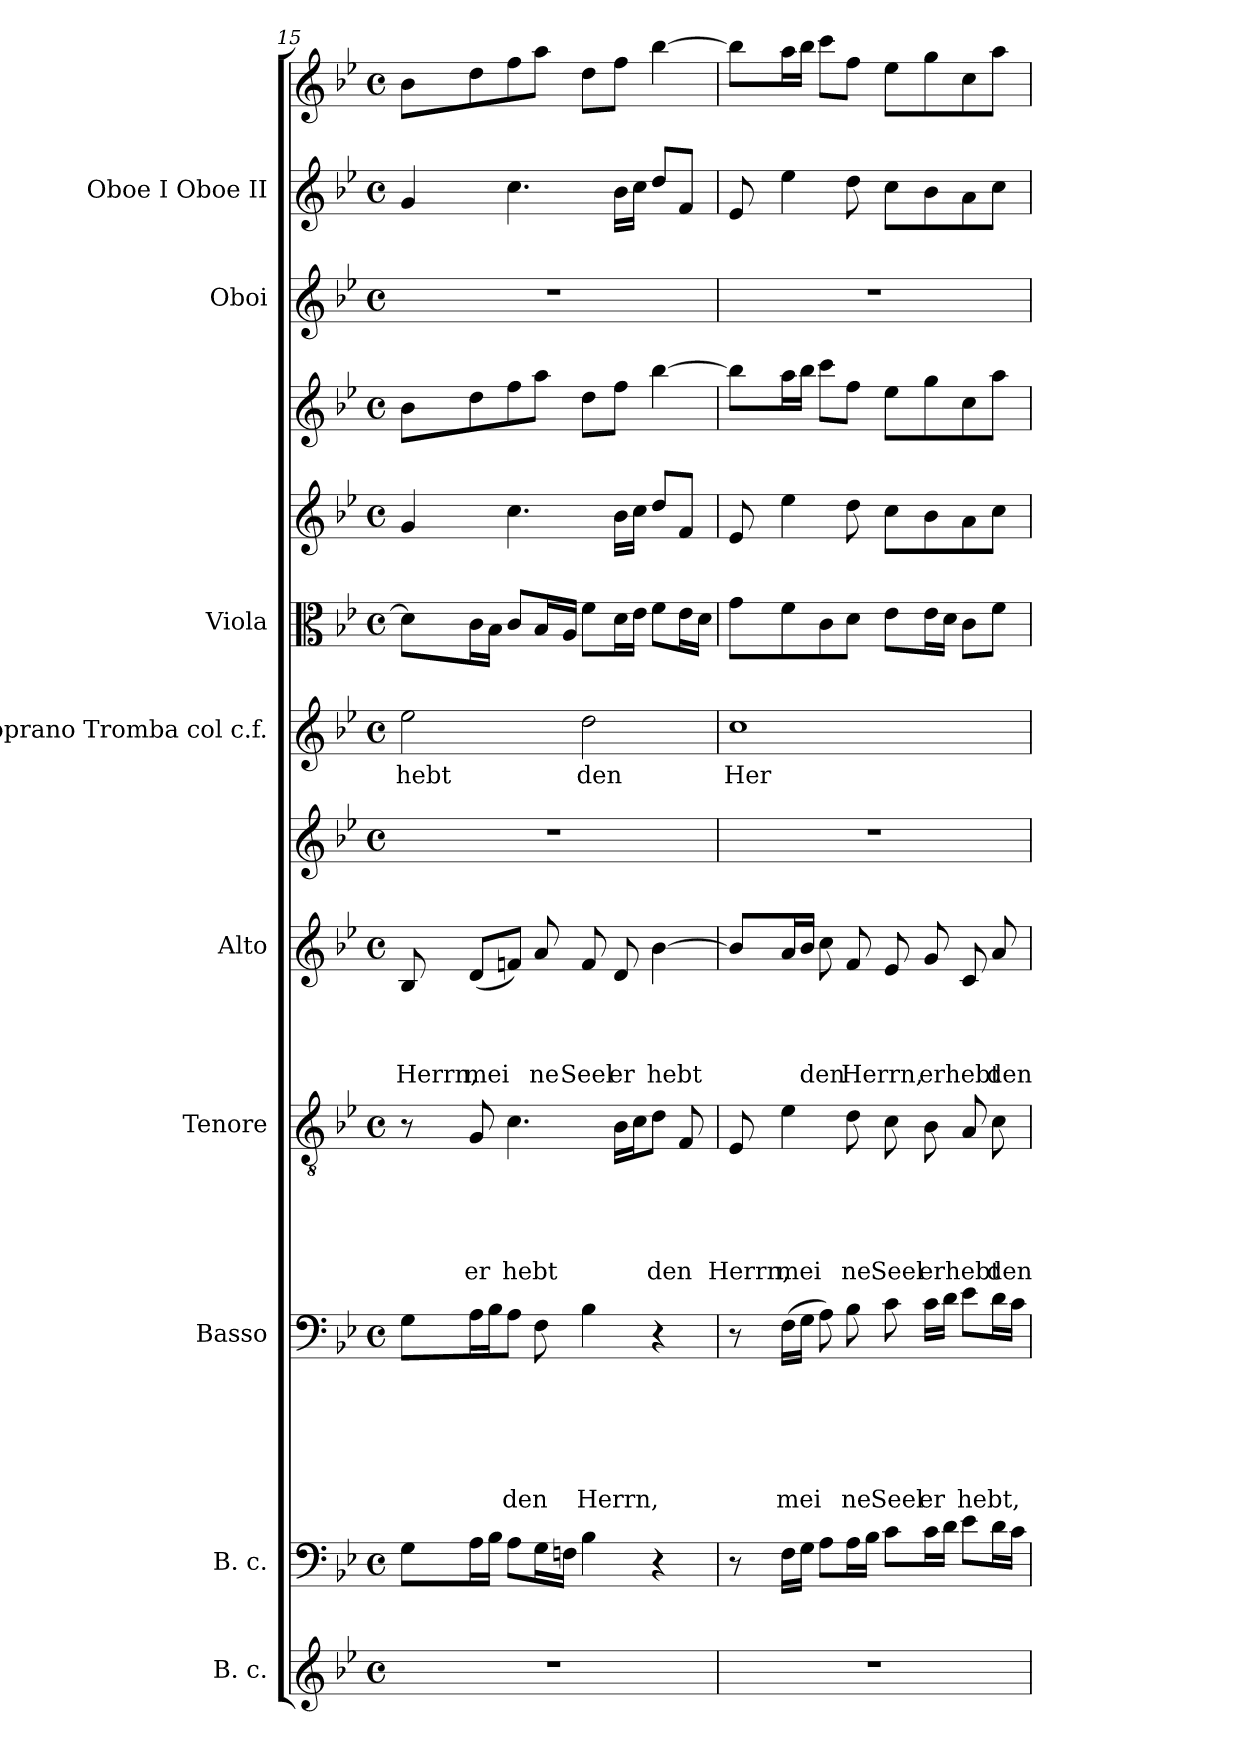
**kern	**kern	**kern	**text	**text	**text	**text	**text	**text	**kern	**text	**text	**text	**text	**text	**kern	**text	**text	**text	**text	**kern	**kern	**text	**kern	**kern	**kern	**kern	**kern	**kern
*part12	*part11	*part10	*part10	*part10	*part10	*part10	*part10	*part10	*part9	*part9	*part9	*part9	*part9	*part9	*part8	*part8	*part8	*part8	*part8	*part7	*part6	*part6	*part5	*part4	*part3	*part2	*part1	*part1
*staff13	*staff12	*staff11	*staff11	*staff11	*staff11	*staff11	*staff11	*staff11	*staff10	*staff10	*staff10	*staff10	*staff10	*staff10	*staff9	*staff9	*staff9	*staff9	*staff9	*staff8	*staff7	*staff7	*staff6	*staff5	*staff4	*staff3	*staff2	*staff1
*I"B. c.	*I"B. c.	*I"Basso	*	*	*	*	*	*	*I"Tenore	*	*	*	*	*	*I"Alto	*	*	*	*	*	*I"Soprano Tromba col c.f.	*	*I"Viola	*	*	*I"Oboi	*I"Oboe I Oboe II	*
*	*I'B. c.	*I'Basso	*	*	*	*	*	*	*I'Tenore	*	*	*	*	*	*I'Alto	*	*	*	*	*	*I'Soprano	*	*I'Viola	*	*	*	*I'Ob	*
*clefG2	*clefF4	*clefF4	*	*	*	*	*	*	*clefGv2	*	*	*	*	*	*clefG2	*	*	*	*	*clefG2	*clefG2	*	*clefC3	*clefG2	*clefG2	*clefG2	*clefG2	*clefG2
*k[b-e-]	*k[b-e-]	*k[b-e-]	*	*	*	*	*	*	*k[b-e-]	*	*	*	*	*	*k[b-e-]	*	*	*	*	*k[b-e-]	*k[b-e-]	*	*k[b-e-]	*k[b-e-]	*k[b-e-]	*k[b-e-]	*k[b-e-]	*k[b-e-]
*B-:	*B-:	*B-:	*	*	*	*	*	*	*B-:	*	*	*	*	*	*B-:	*	*	*	*	*B-:	*B-:	*	*B-:	*B-:	*B-:	*B-:	*B-:	*B-:
*M4/4	*M4/4	*M4/4	*	*	*	*	*	*	*M4/4	*	*	*	*	*	*M4/4	*	*	*	*	*M4/4	*M4/4	*	*M4/4	*M4/4	*M4/4	*M4/4	*M4/4	*M4/4
*met(c)	*met(c)	*met(c)	*	*	*	*	*	*	*met(c)	*	*	*	*	*	*met(c)	*	*	*	*	*met(c)	*met(c)	*	*met(c)	*met(c)	*met(c)	*met(c)	*met(c)	*met(c)
=15	=15	=15	=15	=15	=15	=15	=15	=15	=15	=15	=15	=15	=15	=15	=15	=15	=15	=15	=15	=15	=15	=15	=15	=15	=15	=15	=15	=15
!	!	!	!	!	!	!	!	!	!	!	!	!	!	!	!	!	!	!	!LO:LY:b	!	!	!LO:LY:b	!	!	!	!	!	!
1r	8G>\L	8G\L	.	.	.	.	.	.	8r	.	.	.	.	.	8B-/	.	.	.	Herrn,	1r	2ee-\	-hebt	8d\L]	4g/	8b-\L	1r	4g/	8b-\L
!	!	!	!	!	!	!	!	!	!	!	!	!	!	!LO:LY:b	!	!	!	!	!LO:LY:b	!	!	!	!	!	!	!	!	!
.	16A\L	16A\L	.	.	.	.	.	.	8G/	.	.	.	.	er	(<8d/L	.	.	.	mei	.	.	.	16c\L	.	8dd\	.	.	8dd\
.	16B-\JJ	16B-\J	.	.	.	.	.	.	.	.	.	.	.	.	.	.	.	.	.	.	.	.	16B-\JJ	.	.	.	.	.
!	!	!	!	!	!	!	!	!LO:LY:b	!	!	!	!	!	!LO:LY:b	!	!	!	!	!	!	!	!	!	!	!	!	!	!
.	8A>\L	8A\J	.	.	.	.	.	den	4.c\	.	.	.	.	hebt	8fn/J)	.	.	.	.	.	.	.	8c/L	4.cc\	8ff\	.	4.cc\	8ff\
!	!	!	!	!	!	!	!	!	!	!	!	!	!	!	!	!	!	!	!LO:LY:b	!	!	!	!	!	!	!	!	!
.	16G\L	8F\	.	.	.	.	.	.	.	.	.	.	.	.	8a/	.	.	.	ne	.	.	.	16B-/L	.	8aa\J	.	.	8aa\J
.	16Fn\JJ	.	.	.	.	.	.	.	.	.	.	.	.	.	.	.	.	.	.	.	.	.	16A/JJ	.	.	.	.	.
!	!	!	!	!	!	!	!	!LO:LY:b	!	!	!	!	!	!	!	!	!	!	!LO:LY:b	!	!	!LO:LY:b	!	!	!	!	!	!
.	4B-\	4B-\	.	.	.	.	.	Herrn,	.	.	.	.	.	.	8f/	.	.	.	Seel	.	2dd\	den	8f\L	.	8dd\L	.	.	8dd\L
!	!	!	!	!	!	!	!	!	!	!	!	!	!	!	!	!	!	!	!LO:LY:b	!	!	!	!	!	!	!	!	!
.	.	.	.	.	.	.	.	.	16B-\LL	.	.	.	.	.	8d/	.	.	.	er	.	.	.	16d\L	16b-\LL	8ff\J	.	16b-\LL	8ff\J
.	.	.	.	.	.	.	.	.	16c\J	.	.	.	.	.	.	.	.	.	.	.	.	.	16e-\JJ	16cc\JJ	.	.	16cc\JJ	.
!	!	!	!	!	!	!	!	!	!	!	!	!	!	!LO:LY:b	!	!	!	!	!LO:LY:b	!	!	!	!	!	!	!	!	!
.	4r	4r	.	.	.	.	.	.	8d\J	.	.	.	.	den	[>4b-\	.	.	.	hebt	.	.	.	8f\L	8dd/L	[>4bb-\	.	8dd/L	[>4bb-\
.	.	.	.	.	.	.	.	.	8F/	.	.	.	.	.	.	.	.	.	.	.	.	.	16e-\L	8f/J	.	.	8f/J	.
.	.	.	.	.	.	.	.	.	.	.	.	.	.	.	.	.	.	.	.	.	.	.	16d\JJ	.	.	.	.	.
=16	=16	=16	=16	=16	=16	=16	=16	=16	=16	=16	=16	=16	=16	=16	=16	=16	=16	=16	=16	=16	=16	=16	=16	=16	=16	=16	=16	=16
!	!	!	!	!	!	!	!	!	!	!	!	!	!	!LO:LY:b	!	!	!	!	!	!	!	!LO:LY:b	!	!	!	!	!	!
1r	8r	8r	.	.	.	.	.	.	8E-/	.	.	.	.	Herrn,	8b-/L]	.	.	.	.	1r	1cc	Her-	8g\L	8e-/	8bb-\L]	1r	8e-/	8bb-\L]
!	!	!	!	!	!	!	!	!LO:LY:b	!	!	!	!	!	!LO:LY:b	!	!	!	!	!	!	!	!	!	!	!	!	!	!
.	16F\LL	(>16F\LL	.	.	.	.	.	mei	4e-\	.	.	.	.	mei	16a/L	.	.	.	.	.	.	.	8f\	4ee-\	16aa\L	.	4ee-\	16aa\L
.	16G>\JJ	16G\JJ	.	.	.	.	.	.	.	.	.	.	.	.	16b-/JJ	.	.	.	.	.	.	.	.	.	16bb-\JJ	.	.	16bb-\JJ
!	!	!	!	!	!	!	!	!	!	!	!	!	!	!	!	!	!	!	!LO:LY:b	!	!	!	!	!	!	!	!	!
.	8A\L	8A\)	.	.	.	.	.	.	.	.	.	.	.	.	8cc\	.	.	.	den	.	.	.	8c\	.	8ccc\L	.	.	8ccc\L
!	!	!	!	!	!	!	!	!LO:LY:b	!	!	!	!	!	!LO:LY:b	!	!	!	!	!LO:LY:b	!	!	!	!	!	!	!	!	!
.	16A\L	8B-\	.	.	.	.	.	ne	8d\	.	.	.	.	ne	8f/	.	.	.	Herrn,	.	.	.	8d\J	8dd\	8ff\J	.	8dd\	8ff\J
.	16B-\JJ	.	.	.	.	.	.	.	.	.	.	.	.	.	.	.	.	.	.	.	.	.	.	.	.	.	.	.
!	!	!	!	!	!	!	!	!LO:LY:b	!	!	!	!	!	!LO:LY:b	!	!	!	!	!	!	!	!	!	!	!	!	!	!
.	8c>\L	8c\	.	.	.	.	.	Seel	8c\	.	.	.	.	Seel	8e-/	.	.	.	.	.	.	.	8e-\L	8cc\L	8ee-\L	.	8cc\L	8ee-\L
!	!	!	!	!	!	!	!	!LO:LY:b	!	!	!	!	!	!LO:LY:b	!	!	!	!	!LO:LY:b	!	!	!	!	!	!	!	!	!
.	16c\L	16c\LL	.	.	.	.	.	er	8B-\	.	.	.	.	erhebt	8g/	.	.	.	erhebt	.	.	.	16e-\L	8b-\	8gg\	.	8b-\	8gg\
.	16d\JJ	16d\JJ	.	.	.	.	.	.	.	.	.	.	.	.	.	.	.	.	.	.	.	.	16d\JJ	.	.	.	.	.
!	!	!	!	!	!	!	!	!LO:LY:b	!	!	!	!	!	!	!	!	!	!	!	!	!	!	!	!	!	!	!	!
.	8e->\L	8e-\L	.	.	.	.	.	hebt,	8A/	.	.	.	.	.	8c/	.	.	.	.	.	.	.	8c\L	8a\	8cc\	.	8a\	8cc\
!	!	!	!	!	!	!	!	!	!	!	!	!	!	!LO:LY:b	!	!	!	!	!LO:LY:b	!	!	!	!	!	!	!	!	!
.	16d\L	16d\L	.	.	.	.	.	.	8c\	.	.	.	.	den	8a/	.	.	.	den	.	.	.	8f\J	8cc\J	8aa\J	.	8cc\J	8aa\J
.	16c\JJ	16c\JJ	.	.	.	.	.	.	.	.	.	.	.	.	.	.	.	.	.	.	.	.	.	.	.	.	.	.
=	=	=	=	=	=	=	=	=	=	=	=	=	=	=	=	=	=	=	=	=	=	=	=	=	=	=	=	=
*-	*-	*-	*-	*-	*-	*-	*-	*-	*-	*-	*-	*-	*-	*-	*-	*-	*-	*-	*-	*-	*-	*-	*-	*-	*-	*-	*-	*-
